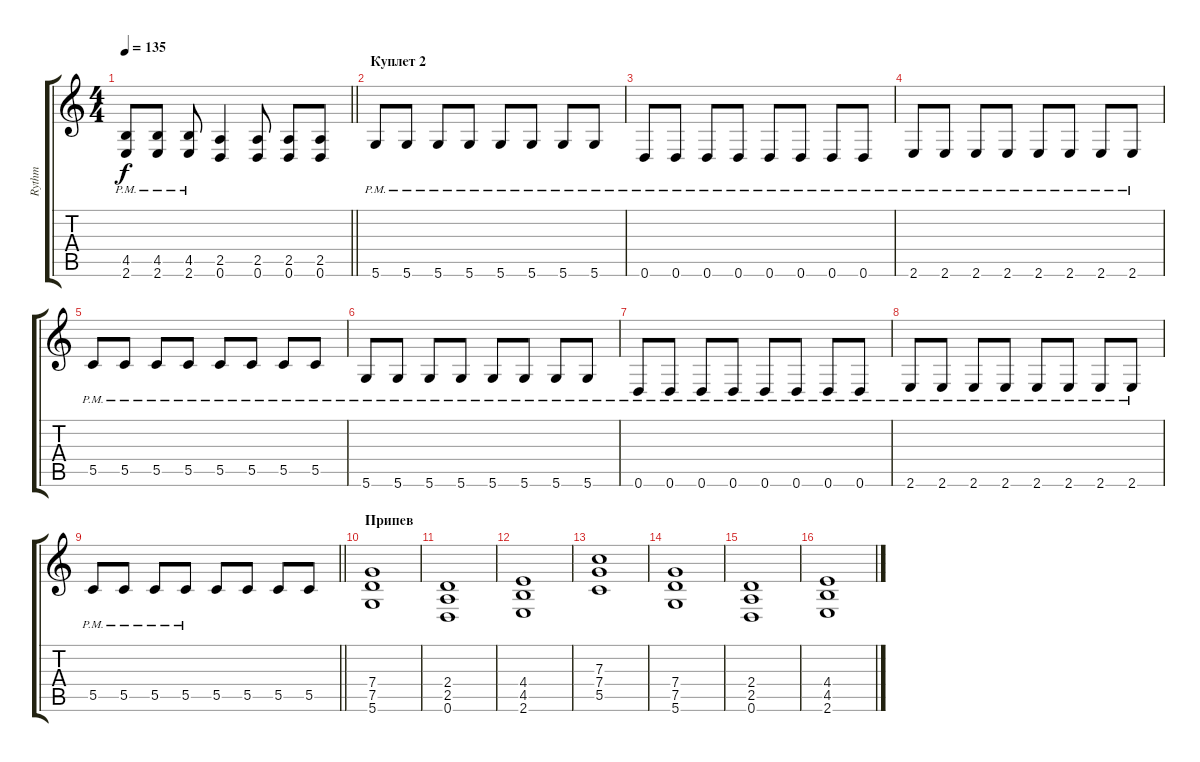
\track ("Rythm" "Rythm") {instrument distortionguitar}
\staff {score tabs}
\tuning (D4 A3 F3 C3 G2 D2) {hide}
\ts (4 4)
\tempo 135
\clef g2
\barLineRight lightlight
\ks aminor
(4.5{pm} 2.6{pm}).8{dy f} (4.5{pm} 2.6{pm}).8 (4.5{pm} 2.6{pm}).8 (2.5 0.6).4 (2.5 0.6).8 (2.5 0.6).8 (2.5 0.6).8 |
\section ("" "Куплет 2")
5.6{pm}.8 5.6{pm}.8 5.6{pm}.8 5.6{pm}.8 5.6{pm}.8 5.6{pm}.8 5.6{pm}.8 5.6{pm}.8 |
0.6{pm}.8 0.6{pm}.8 0.6{pm}.8 0.6{pm}.8 0.6{pm}.8 0.6{pm}.8 0.6{pm}.8 0.6{pm}.8 |
2.6{pm}.8 2.6{pm}.8 2.6{pm}.8 2.6{pm}.8 2.6{pm}.8 2.6{pm}.8 2.6{pm}.8 2.6{pm}.8 |
5.5{pm}.8 5.5{pm}.8 5.5{pm}.8 5.5{pm}.8 5.5{pm}.8 5.5{pm}.8 5.5{pm}.8 5.5{pm}.8 |
5.6{pm}.8 5.6{pm}.8 5.6{pm}.8 5.6{pm}.8 5.6{pm}.8 5.6{pm}.8 5.6{pm}.8 5.6{pm}.8 |
0.6{pm}.8 0.6{pm}.8 0.6{pm}.8 0.6{pm}.8 0.6{pm}.8 0.6{pm}.8 0.6{pm}.8 0.6{pm}.8 |
2.6{pm}.8 2.6{pm}.8 2.6{pm}.8 2.6{pm}.8 2.6{pm}.8 2.6{pm}.8 2.6{pm}.8 2.6{pm}.8 |
\barLineRight lightlight
5.5{pm}.8 5.5{pm}.8 5.5{pm}.8 5.5{pm}.8 5.5.8 5.5.8 5.5.8 5.5.8 |
\section ("" "Припев")
(7.4 7.5 5.6).1 |
(2.4 2.5 0.6).1 |
(4.4 4.5 2.6).1 |
(7.3 7.4 5.5).1 |
(7.4 7.5 5.6).1 |
(2.4 2.5 0.6).1 |
(4.4 4.5 2.6).1
